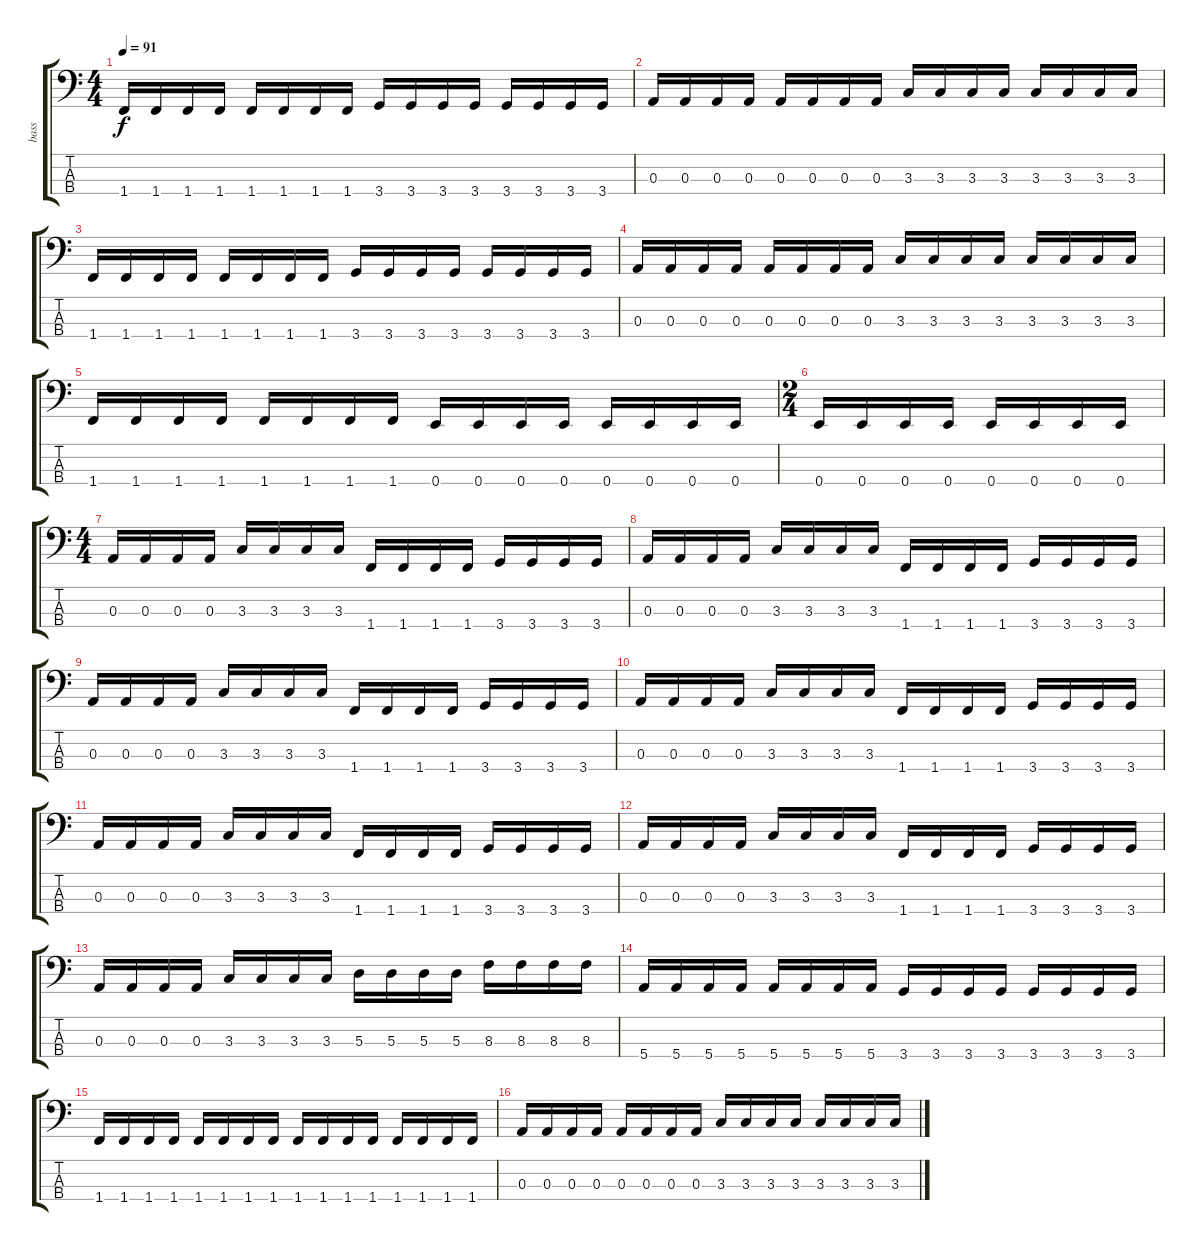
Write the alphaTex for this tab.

\track ("bass" "bass") {instrument electricbasspick}
\staff {score tabs}
\tuning (G2 D2 A1 E1) {hide}
\ts (4 4)
\tempo 91
\clef f4
\ks c
1.4.16{dy f} 1.4.16 1.4.16 1.4.16 1.4.16 1.4.16 1.4.16 1.4.16 3.4.16 3.4.16 3.4.16 3.4.16 3.4.16 3.4.16 3.4.16 3.4.16 |
0.3.16 0.3.16 0.3.16 0.3.16 0.3.16 0.3.16 0.3.16 0.3.16 3.3.16 3.3.16 3.3.16 3.3.16 3.3.16 3.3.16 3.3.16 3.3.16 |
1.4.16 1.4.16 1.4.16 1.4.16 1.4.16 1.4.16 1.4.16 1.4.16 3.4.16 3.4.16 3.4.16 3.4.16 3.4.16 3.4.16 3.4.16 3.4.16 |
0.3.16 0.3.16 0.3.16 0.3.16 0.3.16 0.3.16 0.3.16 0.3.16 3.3.16 3.3.16 3.3.16 3.3.16 3.3.16 3.3.16 3.3.16 3.3.16 |
1.4.16 1.4.16 1.4.16 1.4.16 1.4.16 1.4.16 1.4.16 1.4.16 0.4.16 0.4.16 0.4.16 0.4.16 0.4.16 0.4.16 0.4.16 0.4.16 |
\ts (2 4)
0.4.16 0.4.16 0.4.16 0.4.16 0.4.16 0.4.16 0.4.16 0.4.16 |
\ts (4 4)
0.3.16 0.3.16 0.3.16 0.3.16 3.3.16 3.3.16 3.3.16 3.3.16 1.4.16 1.4.16 1.4.16 1.4.16 3.4.16 3.4.16 3.4.16 3.4.16 |
0.3.16 0.3.16 0.3.16 0.3.16 3.3.16 3.3.16 3.3.16 3.3.16 1.4.16 1.4.16 1.4.16 1.4.16 3.4.16 3.4.16 3.4.16 3.4.16 |
0.3.16 0.3.16 0.3.16 0.3.16 3.3.16 3.3.16 3.3.16 3.3.16 1.4.16 1.4.16 1.4.16 1.4.16 3.4.16 3.4.16 3.4.16 3.4.16 |
0.3.16 0.3.16 0.3.16 0.3.16 3.3.16 3.3.16 3.3.16 3.3.16 1.4.16 1.4.16 1.4.16 1.4.16 3.4.16 3.4.16 3.4.16 3.4.16 |
0.3.16 0.3.16 0.3.16 0.3.16 3.3.16 3.3.16 3.3.16 3.3.16 1.4.16 1.4.16 1.4.16 1.4.16 3.4.16 3.4.16 3.4.16 3.4.16 |
0.3.16 0.3.16 0.3.16 0.3.16 3.3.16 3.3.16 3.3.16 3.3.16 1.4.16 1.4.16 1.4.16 1.4.16 3.4.16 3.4.16 3.4.16 3.4.16 |
0.3.16 0.3.16 0.3.16 0.3.16 3.3.16 3.3.16 3.3.16 3.3.16 5.3.16 5.3.16 5.3.16 5.3.16 8.3.16 8.3.16 8.3.16 8.3.16 |
5.4.16 5.4.16 5.4.16 5.4.16 5.4.16 5.4.16 5.4.16 5.4.16 3.4.16 3.4.16 3.4.16 3.4.16 3.4.16 3.4.16 3.4.16 3.4.16 |
1.4.16 1.4.16 1.4.16 1.4.16 1.4.16 1.4.16 1.4.16 1.4.16 1.4.16 1.4.16 1.4.16 1.4.16 1.4.16 1.4.16 1.4.16 1.4.16 |
0.3.16 0.3.16 0.3.16 0.3.16 0.3.16 0.3.16 0.3.16 0.3.16 3.3.16 3.3.16 3.3.16 3.3.16 3.3.16 3.3.16 3.3.16 3.3.16
